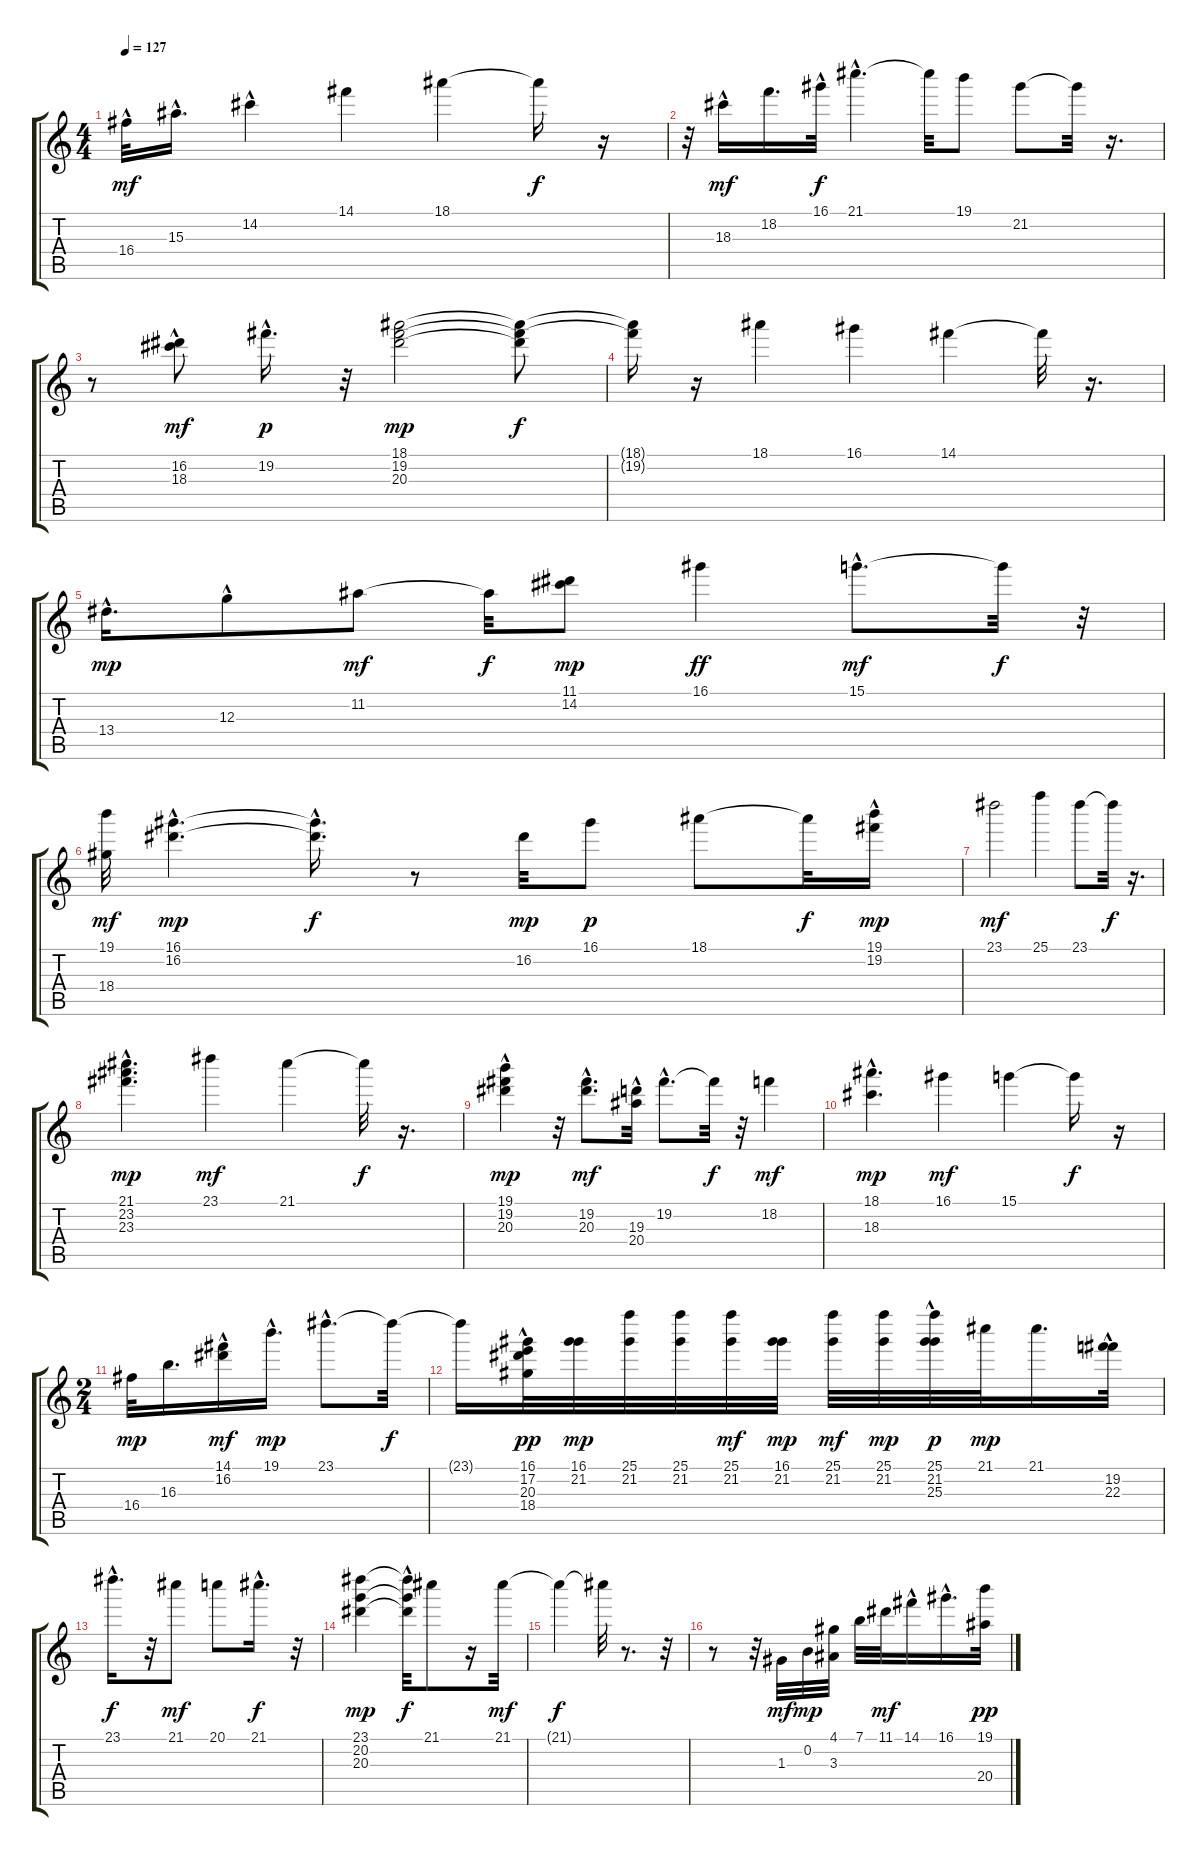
\track "" {instrument electricbassfinger}
\staff {score tabs}
\tuning (E4 B3 G3 D3 A2 E2) {hide}
\ts (4 4)
\tempo 127
\clef g2
\ks c
16.4{hac}.32{dy mf} 15.3{hac}.16{d} 14.2{hac}.4 14.1.4 18.1.4 18.1{t}.16{dy f} r.16 |
r.32 18.3{hac}.16{dy mf} 18.2.16{d} 16.1{hac}.32{dy f} 21.1{hac}.4{d} 21.1{t}.32 19.1.8 21.2.8 21.2{t}.32 r.16{d} |
r.8 (16.2 18.3{hac}).8{dy mf} 19.2{hac}.16{d dy p} r.32 (18.1 19.2 20.3).2{dy mp} (18.1{t} 19.2{t} 20.3{t}).8{dy f} |
(18.1{t} 19.2{t}).16 r.16 18.1.4 16.1.4 14.1.4 14.1{t}.32 r.16{d} |
13.4{hac}.16{d dy mp} 12.3{hac}.8 11.2.8{dy mf} 11.2{t}.32{dy f} (11.1 14.2).8{dy mp} 16.1.4{dy ff} 15.1{hac}.8{d dy mf} 15.1{t}.32{dy f} r.32 |
(19.1 18.4).32{dy mf} (16.1{hac} 16.2{hac}).4{d dy mp} (16.1{t} 16.2{hac t}).16{d dy f} r.8 16.2.32{dy mp} 16.1.8{dy p} 18.1.8 18.1{t}.32{dy f} (19.1{hac} 19.2{hac}).16{dy mp} |
23.1.2{dy mf} 25.1.4 23.1.8 23.1{t}.32{dy f} r.16{d} |
(21.1{hac} 23.2{hac} 23.3{hac}).4{d dy mp} 23.1.4{dy mf} 21.1.4 21.1{t}.32{dy f} r.16{d} |
(19.1{hac} 19.2 20.3).4{dy mp} r.32 (19.2{hac} 20.3{hac}).8{d dy mf} (19.3{hac} 20.4{hac}).32 19.2{hac}.8{d} 19.2{t}.32{dy f} r.32 18.2.4{dy mf} |
(18.1 18.3{hac}).4{d dy mp} 16.1.4{dy mf} 15.1.4 15.1{t}.16{dy f} r.16 |
\ts (2 4)
16.4.32{dy mp} 16.3.16{d} (14.1{hac} 16.2{hac}).16{dy mf} 19.1{hac}.16{d dy mp} 23.1{hac}.8{d} 23.1{t}.32{dy f} |
23.1{t}.16 (16.1 17.2 20.3 18.4{hac}).32{dy pp} (16.1 21.2).32{dy mp} (25.1 21.2).32 (25.1 21.2).32 (25.1 21.2).32{dy mf} (16.1 21.2).32{dy mp} (25.1 21.2).32{dy mf} (25.1 21.2).32{dy mp} (25.1 21.2 25.3{hac}).32{dy p} 21.1.32{dy mp} 21.1.16{d} (19.2{hac} 22.3).32 |
23.1{hac}.16{d dy f} r.32 21.1.8{dy mf} 20.1.8 21.1{hac}.16{d dy f} r.32 |
(23.1 20.2 20.3).4{dy mp} (23.1{t} 20.2{hac t} 20.3{hac t}).32{dy f} 21.1.8 r.16 21.1.32{dy mf} |
21.1{t}.4{dy f} 21.1{t}.32 r.8{d} r.32 |
r.8 r.32 1.3.32{dy mf} 0.2.32{dy mp} (4.1 3.3).32 7.1.32 11.1.32{dy mf} 14.1{hac}.16 16.1{hac}.16{d} (19.1 20.4).32{dy pp}
